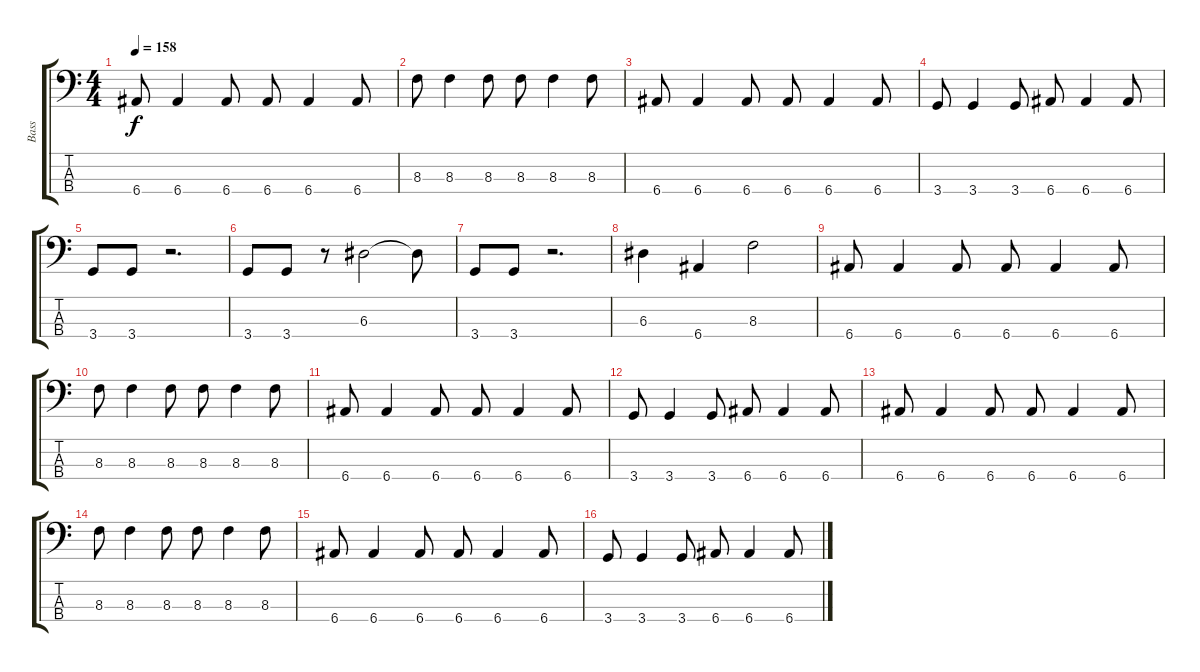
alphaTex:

\track ("Bass" "Bass") {instrument electricbasspick}
\staff {score tabs}
\tuning (G2 D2 A1 E1) {hide}
\ts (4 4)
\tempo 158
\clef f4
\ks c
6.4.8{dy f} 6.4.4 6.4.8 6.4.8 6.4.4 6.4.8 |
8.3.8 8.3.4 8.3.8 8.3.8 8.3.4 8.3.8 |
6.4.8 6.4.4 6.4.8 6.4.8 6.4.4 6.4.8 |
3.4.8 3.4.4 3.4.8 6.4.8 6.4.4 6.4.8 |
3.4.8 3.4.8 r.2{d} |
3.4.8 3.4.8 r.8 6.3.2 6.3{t}.8 |
3.4.8 3.4.8 r.2{d} |
6.3.4 6.4.4 8.3.2 |
6.4.8 6.4.4 6.4.8 6.4.8 6.4.4 6.4.8 |
8.3.8 8.3.4 8.3.8 8.3.8 8.3.4 8.3.8 |
6.4.8 6.4.4 6.4.8 6.4.8 6.4.4 6.4.8 |
3.4.8 3.4.4 3.4.8 6.4.8 6.4.4 6.4.8 |
6.4.8 6.4.4 6.4.8 6.4.8 6.4.4 6.4.8 |
8.3.8 8.3.4 8.3.8 8.3.8 8.3.4 8.3.8 |
6.4.8 6.4.4 6.4.8 6.4.8 6.4.4 6.4.8 |
3.4.8 3.4.4 3.4.8 6.4.8 6.4.4 6.4.8
